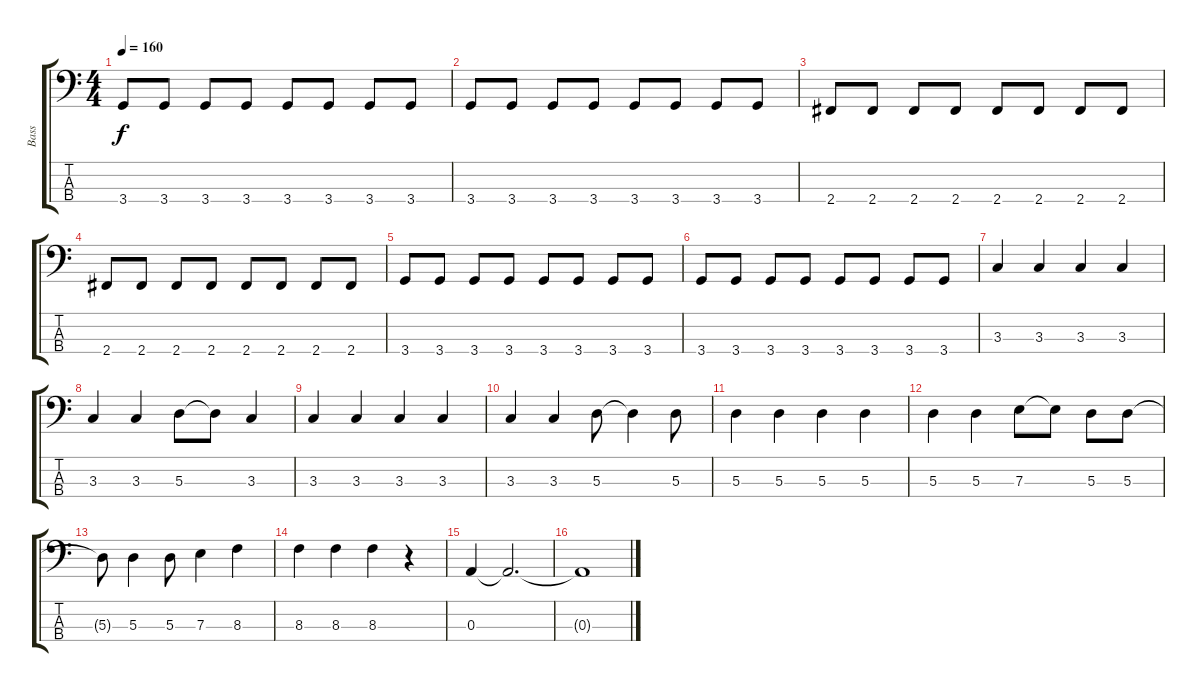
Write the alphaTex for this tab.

\track ("Bass" "Bass") {instrument electricbassfinger}
\staff {score tabs}
\tuning (G2 D2 A1 E1) {hide}
\ts (4 4)
\tempo 160
\clef f4
\ks c
3.4.8{dy f} 3.4.8 3.4.8 3.4.8 3.4.8 3.4.8 3.4.8 3.4.8 |
3.4.8 3.4.8 3.4.8 3.4.8 3.4.8 3.4.8 3.4.8 3.4.8 |
2.4.8 2.4.8 2.4.8 2.4.8 2.4.8 2.4.8 2.4.8 2.4.8 |
2.4.8 2.4.8 2.4.8 2.4.8 2.4.8 2.4.8 2.4.8 2.4.8 |
3.4.8 3.4.8 3.4.8 3.4.8 3.4.8 3.4.8 3.4.8 3.4.8 |
3.4.8 3.4.8 3.4.8 3.4.8 3.4.8 3.4.8 3.4.8 3.4.8 |
3.3.4 3.3.4 3.3.4 3.3.4 |
3.3.4 3.3.4 5.3.8 5.3{t}.8 3.3.4 |
3.3.4 3.3.4 3.3.4 3.3.4 |
3.3.4 3.3.4 5.3.8 5.3{t}.4 5.3.8 |
5.3.4 5.3.4 5.3.4 5.3.4 |
5.3.4 5.3.4 7.3.8 7.3{t}.8 5.3.8 5.3.8 |
5.3{t}.8 5.3.4 5.3.8 7.3.4 8.3.4 |
8.3.4 8.3.4 8.3.4 r.4 |
0.3.4 0.3{t}.2{d} |
0.3{t}.1
